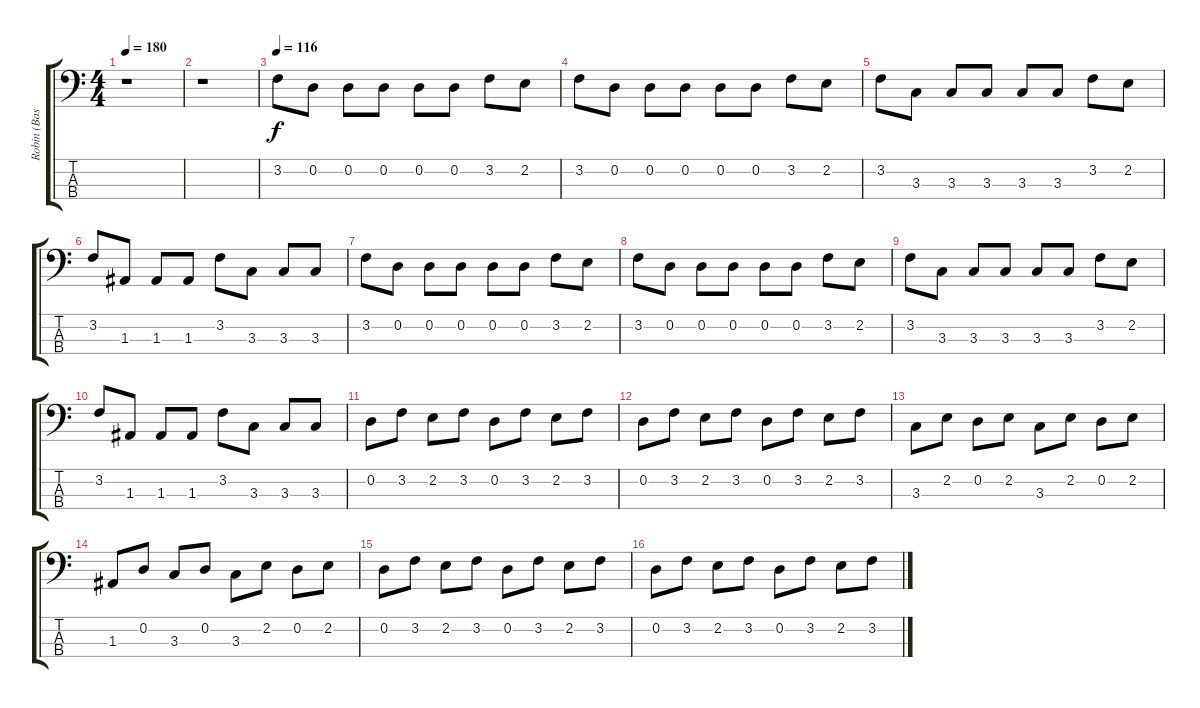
\track ("Robin (Bass)" "Robin (Bas") {instrument electricbassfinger}
\staff {score tabs}
\tuning (G2 D2 A1 D1) {hide}
\ts (4 4)
\tempo 180
\clef f4
\ks c
r.1{dy f} |
r.1 |
\tempo 116
3.2.8 0.2.8 0.2.8 0.2.8 0.2.8 0.2.8 3.2.8 2.2.8 |
3.2.8 0.2.8 0.2.8 0.2.8 0.2.8 0.2.8 3.2.8 2.2.8 |
3.2.8 3.3.8 3.3.8 3.3.8 3.3.8 3.3.8 3.2.8 2.2.8 |
3.2.8 1.3.8 1.3.8 1.3.8 3.2.8 3.3.8 3.3.8 3.3.8 |
3.2.8 0.2.8 0.2.8 0.2.8 0.2.8 0.2.8 3.2.8 2.2.8 |
3.2.8 0.2.8 0.2.8 0.2.8 0.2.8 0.2.8 3.2.8 2.2.8 |
3.2.8 3.3.8 3.3.8 3.3.8 3.3.8 3.3.8 3.2.8 2.2.8 |
3.2.8 1.3.8 1.3.8 1.3.8 3.2.8 3.3.8 3.3.8 3.3.8 |
0.2.8 3.2.8 2.2.8 3.2.8 0.2.8 3.2.8 2.2.8 3.2.8 |
0.2.8 3.2.8 2.2.8 3.2.8 0.2.8 3.2.8 2.2.8 3.2.8 |
3.3.8 2.2.8 0.2.8 2.2.8 3.3.8 2.2.8 0.2.8 2.2.8 |
1.3.8 0.2.8 3.3.8 0.2.8 3.3.8 2.2.8 0.2.8 2.2.8 |
0.2.8 3.2.8 2.2.8 3.2.8 0.2.8 3.2.8 2.2.8 3.2.8 |
0.2.8 3.2.8 2.2.8 3.2.8 0.2.8 3.2.8 2.2.8 3.2.8
